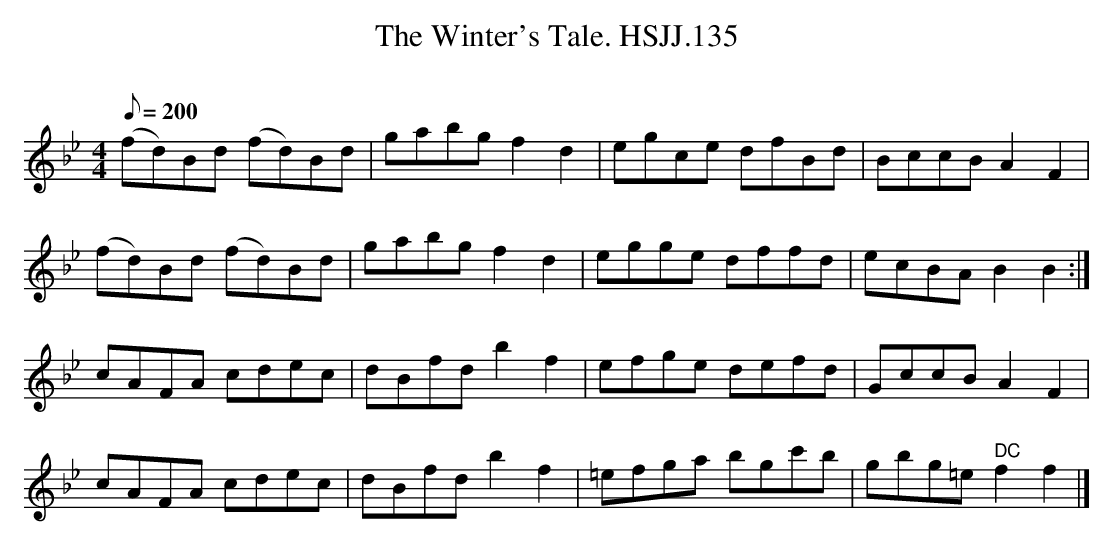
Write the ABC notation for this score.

X:1
T:Winter's Tale. HSJJ.135, The
M:4/4
L:1/8
Q:200
O:
K:Bb
(fd)Bd (fd)Bd|gabgf2d2|egce dfBd|BccBA2F2|
(fd)Bd (fd)Bd|gabgf2d2|egge dffd|ecBAB2B2:|
cAFA cdec|dBfdb2f2|efge defd|GccBA2F2|
cAFA cdec|dBfdb2f2|=efga bgc'b|gbg=e" DC"f2f2|]
